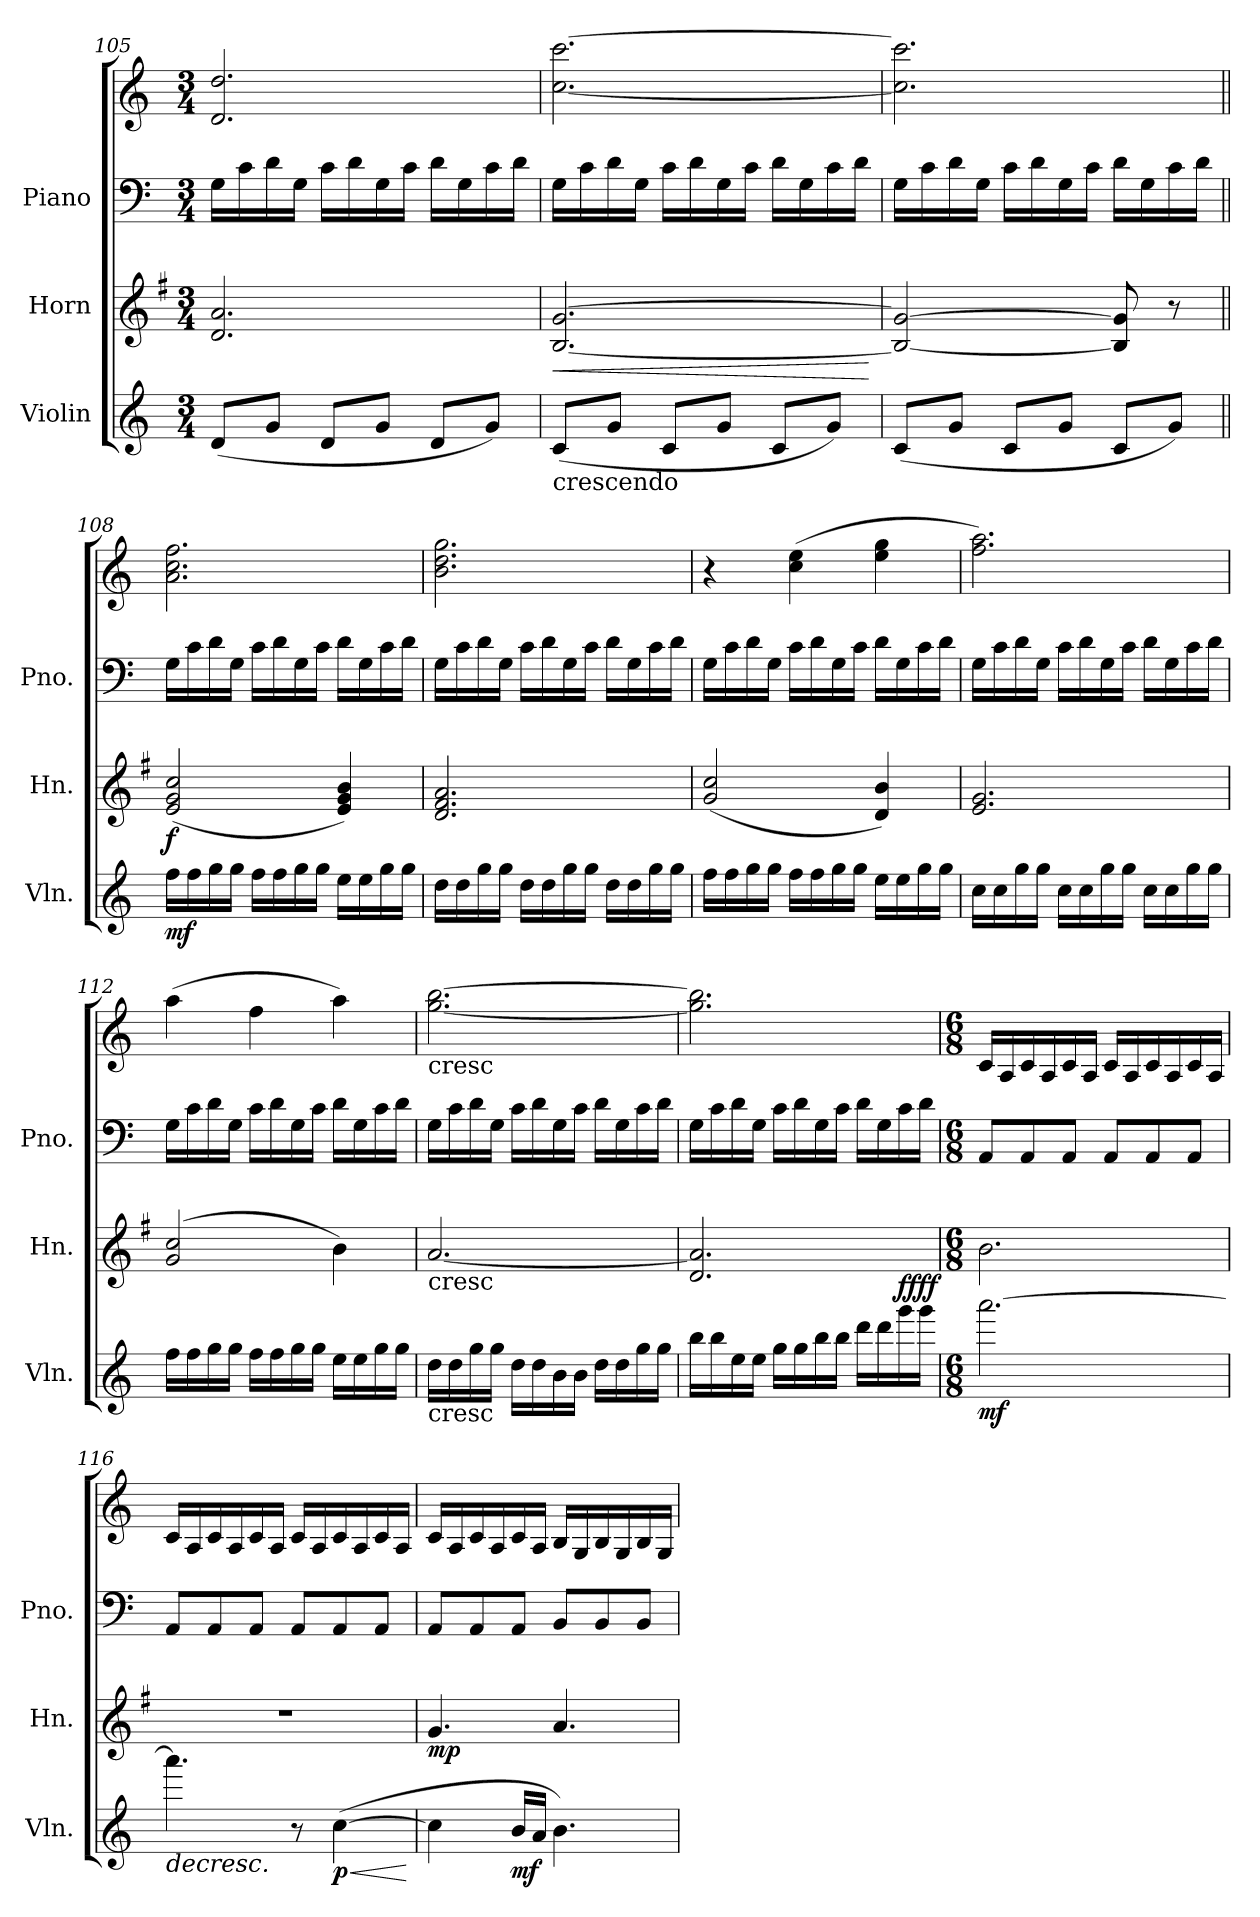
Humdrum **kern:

**kern	**dynam	**kern	**dynam	**kern	**kern	**dynam
*part3	*part3	*part2	*part2	*part1	*part1	*part1
*staff4	*staff4	*staff3	*staff3	*staff2	*staff1	*staff1/2
*I"Violin	*	*I"Horn	*	*I"Piano	*	*
*I'Vln.	*	*I'Hn.	*	*I'Pno.	*	*
*clefG2	*	*clefG2	*	*clefF4	*clefG2	*
*	*	*ITrd4c7	*	*	*	*
*k[]	*	*k[]	*	*k[]	*k[]	*
*C:	*	*C:	*	*C:	*C:	*
*M3/4	*	*M3/4	*	*M3/4	*M3/4	*
=105	=105	=105	=105	=105	=105	=105
(8d/L	.	2.G/ 2.d/	.	16G\LL	2.d/ 2.dd/	.
.	.	.	.	16c\	.	.
8g/J	.	.	.	16d\	.	.
.	.	.	.	16G\JJ	.	.
8d/L	.	.	.	16c\LL	.	.
.	.	.	.	16d\	.	.
8g/J	.	.	.	16G\	.	.
.	.	.	.	16c\JJ	.	.
8d/L	.	.	.	16d\LL	.	.
.	.	.	.	16G\	.	.
8g/J)	.	.	.	16c\	.	.
.	.	.	.	16d\JJ	.	.
=106	=106	=106	=106	=106	=106	=106
!LO:TX:b:t=crescendo	!	!	!	!	!	!
!	!	!	!LO:HP:b	!	!	!
(8c/L	.	[2.E/ [2.c/	<	16G\LL	[2.cc\ [2.ccc\	.
.	.	.	.	16c\	.	.
8g/J	.	.	.	16d\	.	.
.	.	.	.	16G\JJ	.	.
8c/L	.	.	.	16c\LL	.	.
.	.	.	.	16d\	.	.
8g/J	.	.	.	16G\	.	.
.	.	.	.	16c\JJ	.	.
8c/L	.	.	.	16d\LL	.	.
.	.	.	.	16G\	.	.
8g/J)	.	.	.	16c\	.	.
.	.	.	.	16d\JJ	.	.
.	.	.	[	.	.	.
=107	=107	=107	=107	=107	=107	=107
(8c/L	.	2E/_ 2c/_	.	16G\LL	2.cc\] 2.ccc\]	.
.	.	.	.	16c\	.	.
8g/J	.	.	.	16d\	.	.
.	.	.	.	16G\JJ	.	.
8c/L	.	.	.	16c\LL	.	.
.	.	.	.	16d\	.	.
8g/J	.	.	.	16G\	.	.
.	.	.	.	16c\JJ	.	.
8c/L	.	8E/] 8c/]	.	16d\LL	.	.
.	.	.	.	16G\	.	.
8g/J)	.	8r	.	16c\	.	.
.	.	.	.	16d\JJ	.	.
!!LO:LB:g=z
=108||	=108||	=108||	=108||	=108||	=108||	=108||
!	!LO:DY:b	!	!LO:DY:b	!	!	!LO:DY:b=2
!	!	!	!	!	!	!LO:DY:n=1:b
16ff\LL	mf	(2A/ 2c/ 2f/	f	16G\LL	2.a\ 2.cc\ 2.ff\	mf f
16ff\	.	.	.	16c\	.	.
16gg\	.	.	.	16d\	.	.
16gg\JJ	.	.	.	16G\JJ	.	.
16ff\LL	.	.	.	16c\LL	.	.
16ff\	.	.	.	16d\	.	.
16gg\	.	.	.	16G\	.	.
16gg\JJ	.	.	.	16c\JJ	.	.
16ee\LL	.	4A/ 4c/ 4e/)	.	16d\LL	.	.
16ee\	.	.	.	16G\	.	.
16gg\	.	.	.	16c\	.	.
16gg\JJ	.	.	.	16d\JJ	.	.
=109	=109	=109	=109	=109	=109	=109
16dd\LL	.	2.G/ 2.B/ 2.d/	.	16G\LL	2.b\ 2.dd\ 2.gg\	.
16dd\	.	.	.	16c\	.	.
16gg\	.	.	.	16d\	.	.
16gg\JJ	.	.	.	16G\JJ	.	.
16dd\LL	.	.	.	16c\LL	.	.
16dd\	.	.	.	16d\	.	.
16gg\	.	.	.	16G\	.	.
16gg\JJ	.	.	.	16c\JJ	.	.
16dd\LL	.	.	.	16d\LL	.	.
16dd\	.	.	.	16G\	.	.
16gg\	.	.	.	16c\	.	.
16gg\JJ	.	.	.	16d\JJ	.	.
=110	=110	=110	=110	=110	=110	=110
16ff\LL	.	(2c/ 2f/	.	16G\LL	4r	.
16ff\	.	.	.	16c\	.	.
16gg\	.	.	.	16d\	.	.
16gg\JJ	.	.	.	16G\JJ	.	.
16ff\LL	.	.	.	16c\LL	(4cc\ 4ee\	.
16ff\	.	.	.	16d\	.	.
16gg\	.	.	.	16G\	.	.
16gg\JJ	.	.	.	16c\JJ	.	.
16ee\LL	.	4G/ 4e/)	.	16d\LL	4ee\ 4gg\	.
16ee\	.	.	.	16G\	.	.
16gg\	.	.	.	16c\	.	.
16gg\JJ	.	.	.	16d\JJ	.	.
=111	=111	=111	=111	=111	=111	=111
16cc\LL	.	2.A/ 2.c/	.	16G\LL	2.ff\ 2.aa\)	.
16cc\	.	.	.	16c\	.	.
16gg\	.	.	.	16d\	.	.
16gg\JJ	.	.	.	16G\JJ	.	.
16cc\LL	.	.	.	16c\LL	.	.
16cc\	.	.	.	16d\	.	.
16gg\	.	.	.	16G\	.	.
16gg\JJ	.	.	.	16c\JJ	.	.
16cc\LL	.	.	.	16d\LL	.	.
16cc\	.	.	.	16G\	.	.
16gg\	.	.	.	16c\	.	.
16gg\JJ	.	.	.	16d\JJ	.	.
!!LO:LB:g=z
=112	=112	=112	=112	=112	=112	=112
16ff\LL	.	(2c/ 2f/	.	16G\LL	(4aa\	.
16ff\	.	.	.	16c\	.	.
16gg\	.	.	.	16d\	.	.
16gg\JJ	.	.	.	16G\JJ	.	.
16ff\LL	.	.	.	16c\LL	4ff\	.
16ff\	.	.	.	16d\	.	.
16gg\	.	.	.	16G\	.	.
16gg\JJ	.	.	.	16c\JJ	.	.
16ee\LL	.	4e\)	.	16d\LL	4aa\)	.
16ee\	.	.	.	16G\	.	.
16gg\	.	.	.	16c\	.	.
16gg\JJ	.	.	.	16d\JJ	.	.
=113	=113	=113	=113	=113	=113	=113
!	!	!	!	!	!LO:TX:b:t=cresc	!
!	!	!LO:TX:b:t=cresc	!	!	!	!
!LO:TX:b:t=cresc	!	!	!	!	!	!
16dd\LL	.	[2.d/	.	16G\LL	[2.gg\ [2.bb\	.
16dd\	.	.	.	16c\	.	.
16gg\	.	.	.	16d\	.	.
16gg\JJ	.	.	.	16G\JJ	.	.
16dd\LL	.	.	.	16c\LL	.	.
16dd\	.	.	.	16d\	.	.
16b\	.	.	.	16G\	.	.
16b\JJ	.	.	.	16c\JJ	.	.
16dd\LL	.	.	.	16d\LL	.	.
16dd\	.	.	.	16G\	.	.
16gg\	.	.	.	16c\	.	.
16gg\JJ	.	.	.	16d\JJ	.	.
=114	=114	=114	=114	=114	=114	=114
16bb\LL	.	2.G/ 2.d/]	.	16G\LL	2.gg\] 2.bb\]	.
16bb\	.	.	.	16c\	.	.
16ee\	.	.	.	16d\	.	.
16ee\JJ	.	.	.	16G\JJ	.	.
16gg\LL	.	.	.	16c\LL	.	.
16gg\	.	.	.	16d\	.	.
16bb\	.	.	.	16G\	.	.
16bb\JJ	.	.	.	16c\JJ	.	.
16ddd\LL	.	.	.	16d\LL	.	.
16ddd\	.	.	.	16G\	.	.
!	!LO:DY:a	!	!	!	!	!
!	!LO:DY:n=1:b	!	!	!	!	!
16ggg\	ff ff	.	.	16c\	.	.
16ggg\JJ	.	.	.	16d\JJ	.	.
!!LO:PB:g=z
=115	=115	=115	=115	=115	=115	=115
*M6/8	*	*M6/8	*	*M6/8	*M6/8	*
!	!LO:DY:b	!	!	!	!	!LO:DY:b=2
!	!	!	!	!	!	!LO:DY:n=1:b
[2.aaa\	mf	2.e\	.	8AA/L	16c/LL	mf mf
.	.	.	.	.	16A/	.
.	.	.	.	8AA/	16c/	.
.	.	.	.	.	16A/	.
.	.	.	.	8AA/J	16c/	.
.	.	.	.	.	16A/JJ	.
.	.	.	.	8AA/L	16c/LL	.
.	.	.	.	.	16A/	.
.	.	.	.	8AA/	16c/	.
.	.	.	.	.	16A/	.
.	.	.	.	8AA/J	16c/	.
.	.	.	.	.	16A/JJ	.
=116	=116	=116	=116	=116	=116	=116
!	!LO:HP:b	!	!	!	!	!
4.aaa\]	>	2.r	.	8AA/L	16c/LL	.
.	.	.	.	.	16A/	.
.	.	.	.	8AA/	16c/	.
.	.	.	.	.	16A/	.
.	.	.	.	8AA/J	16c/	.
.	.	.	.	.	16A/JJ	.
8r	.	.	.	8AA/L	16c/LL	.
.	.	.	.	.	16A/	.
!	!LO:HP:b	!	!	!	!	!
!	!LO:DY:n=1:b	!	!	!	!	!
([4cc\	< p	.	.	8AA/	16c/	.
.	.	.	.	.	16A/	.
.	.	.	.	8AA/J	16c/	.
.	.	.	.	.	16A/JJ	.
.	] [	.	.	.	.	.
=117	=117	=117	=117	=117	=117	=117
!	!	!	!LO:DY:b	!	!	!
4cc\]	.	4.c/	mp	8AA/L	16c/LL	.
.	.	.	.	.	16A/	.
.	.	.	.	8AA/	16c/	.
.	.	.	.	.	16A/	.
!	!LO:DY:b	!	!	!	!	!
16b/LL	mf	.	.	8AA/J	16c/	.
16a/JJ	.	.	.	.	16A/JJ	.
4.b\)	.	4.d/	.	8BB/L	16B/LL	.
.	.	.	.	.	16G/	.
.	.	.	.	8BB/	16B/	.
.	.	.	.	.	16G/	.
.	.	.	.	8BB/J	16B/	.
.	.	.	.	.	16G/JJ	.
=	=	=	=	=	=	=
*-	*-	*-	*-	*-	*-	*-
